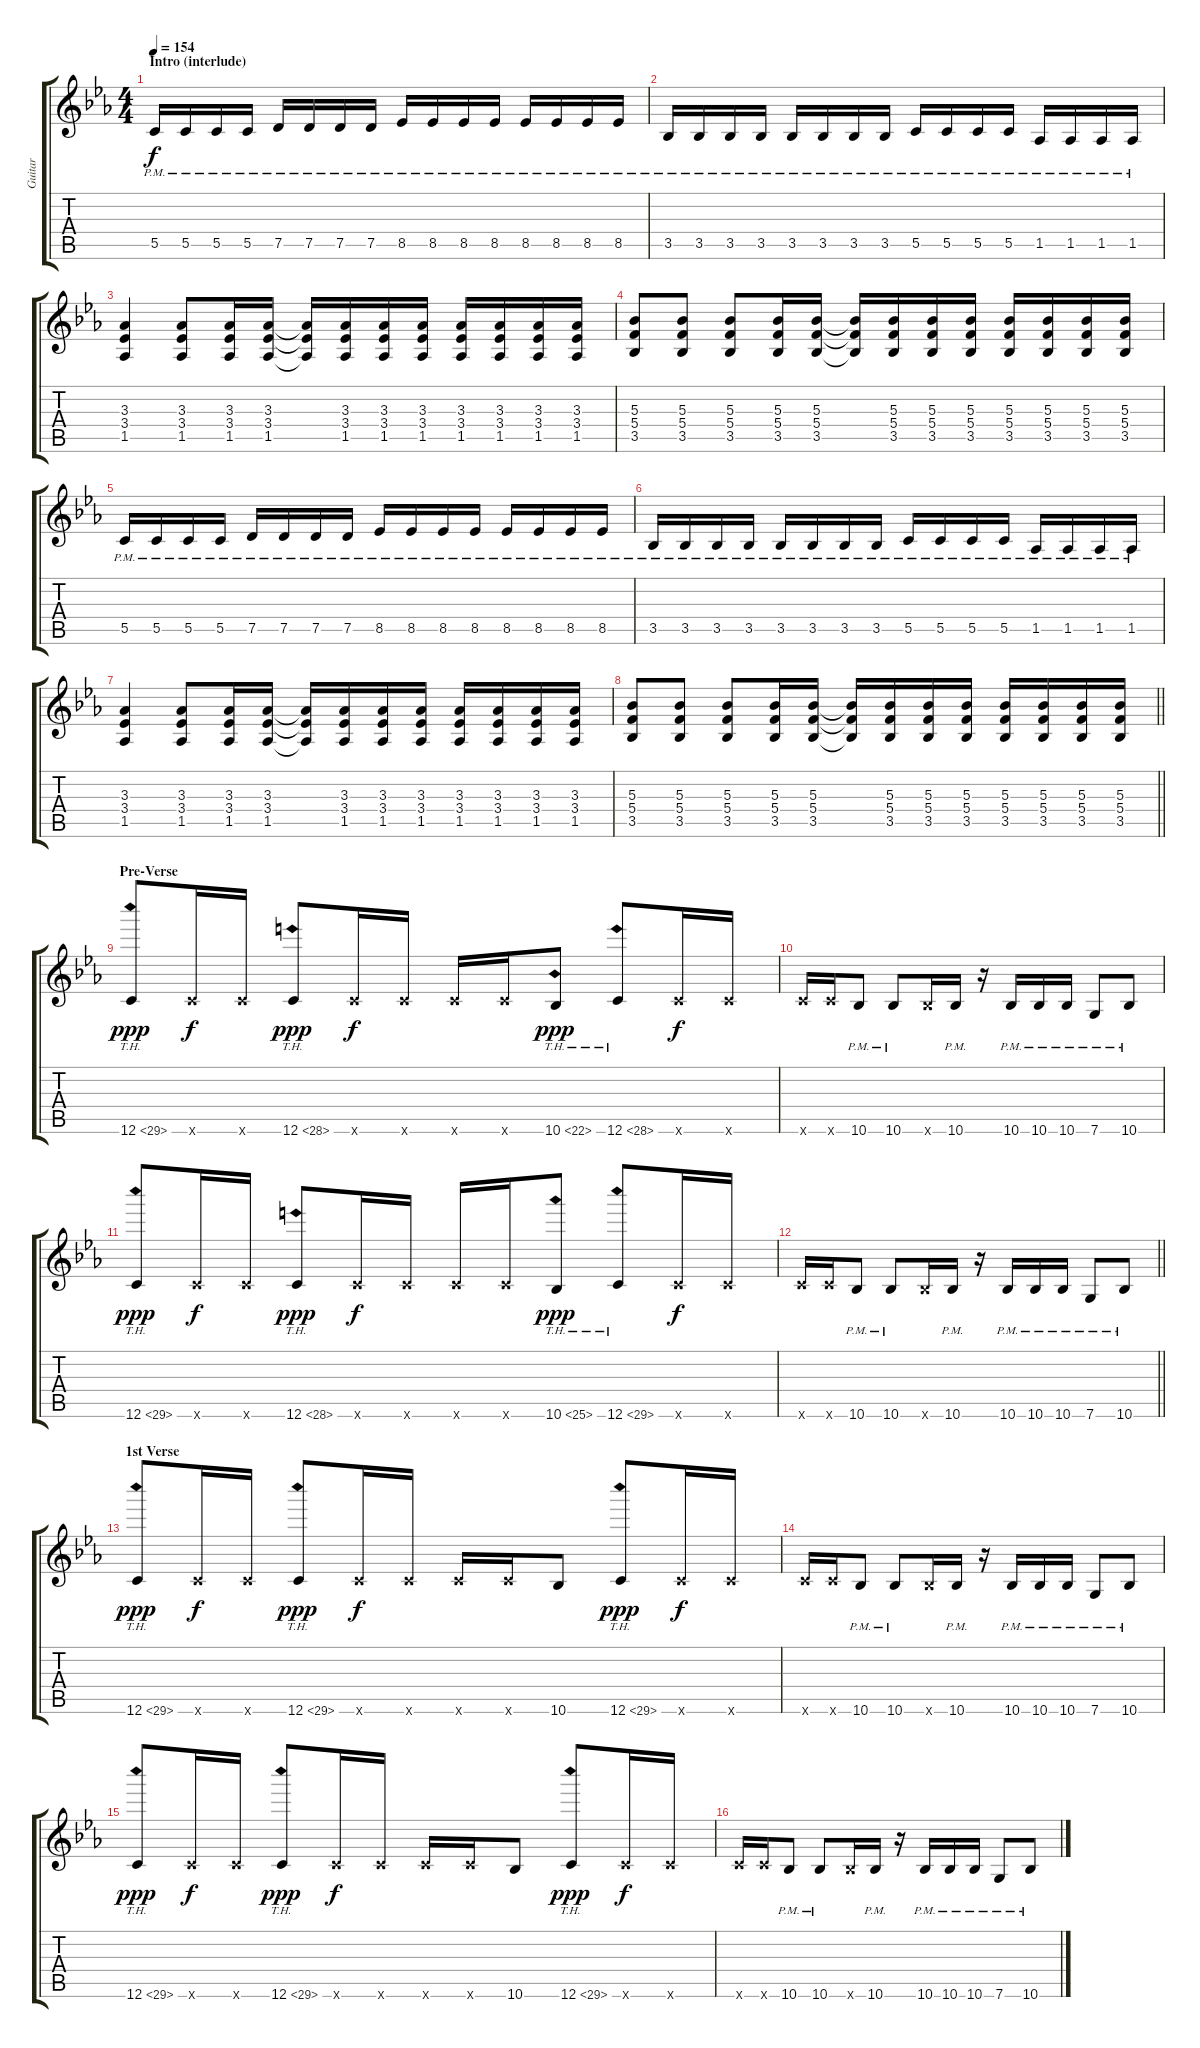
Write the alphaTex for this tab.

\track ("Guitar" "Guitar") {instrument distortionguitar}
\staff {score tabs}
\tuning (D4 A3 F3 C3 G2 C2) {hide}
\ts (4 4)
\section ("" "Intro (interlude)")
\tempo 154
\clef g2
\ks cminor
5.5{pm}.16{dy f instrument distortionguitar} 5.5{pm}.16 5.5{pm}.16 5.5{pm}.16 7.5{pm}.16 7.5{pm}.16 7.5{pm}.16 7.5{pm}.16 8.5{pm}.16 8.5{pm}.16 8.5{pm}.16 8.5{pm}.16 8.5{pm}.16 8.5{pm}.16 8.5{pm}.16 8.5{pm}.16 |
3.5{pm}.16 3.5{pm}.16 3.5{pm}.16 3.5{pm}.16 3.5{pm}.16 3.5{pm}.16 3.5{pm}.16 3.5{pm}.16 5.5{pm}.16 5.5{pm}.16 5.5{pm}.16 5.5{pm}.16 1.5{pm}.16 1.5{pm}.16 1.5{pm}.16 1.5{pm}.16 |
(3.3 3.4 1.5).4 (3.3 3.4 1.5).8 (3.3 3.4 1.5).16 (3.3 3.4 1.5).16 (3.3{t} 3.4{t} 1.5{t}).16 (3.3 3.4 1.5).16 (3.3 3.4 1.5).16 (3.3 3.4 1.5).16 (3.3 3.4 1.5).16 (3.3 3.4 1.5).16 (3.3 3.4 1.5).16 (3.3 3.4 1.5).16 |
(5.3 5.4 3.5).8 (5.3 5.4 3.5).8 (5.3 5.4 3.5).8 (5.3 5.4 3.5).16 (5.3 5.4 3.5).16 (5.3{t} 5.4{t} 3.5{t}).16 (5.3 5.4 3.5).16 (5.3 5.4 3.5).16 (5.3 5.4 3.5).16 (5.3 5.4 3.5).16 (5.3 5.4 3.5).16 (5.3 5.4 3.5).16 (5.3 5.4 3.5).16 |
5.5{pm}.16 5.5{pm}.16 5.5{pm}.16 5.5{pm}.16 7.5{pm}.16 7.5{pm}.16 7.5{pm}.16 7.5{pm}.16 8.5{pm}.16 8.5{pm}.16 8.5{pm}.16 8.5{pm}.16 8.5{pm}.16 8.5{pm}.16 8.5{pm}.16 8.5{pm}.16 |
3.5{pm}.16 3.5{pm}.16 3.5{pm}.16 3.5{pm}.16 3.5{pm}.16 3.5{pm}.16 3.5{pm}.16 3.5{pm}.16 5.5{pm}.16 5.5{pm}.16 5.5{pm}.16 5.5{pm}.16 1.5{pm}.16 1.5{pm}.16 1.5{pm}.16 1.5{pm}.16 |
(3.3 3.4 1.5).4 (3.3 3.4 1.5).8 (3.3 3.4 1.5).16 (3.3 3.4 1.5).16 (3.3{t} 3.4{t} 1.5{t}).16 (3.3 3.4 1.5).16 (3.3 3.4 1.5).16 (3.3 3.4 1.5).16 (3.3 3.4 1.5).16 (3.3 3.4 1.5).16 (3.3 3.4 1.5).16 (3.3 3.4 1.5).16 |
\barLineRight lightlight
(5.3 5.4 3.5).8 (5.3 5.4 3.5).8 (5.3 5.4 3.5).8 (5.3 5.4 3.5).16 (5.3 5.4 3.5).16 (5.3{t} 5.4{t} 3.5{t}).16 (5.3 5.4 3.5).16 (5.3 5.4 3.5).16 (5.3 5.4 3.5).16 (5.3 5.4 3.5).16 (5.3 5.4 3.5).16 (5.3 5.4 3.5).16 (5.3 5.4 3.5).16 |
\section ("" "Pre-Verse")
12.6{th 17}.8{dy ppp} 12.6{x}.16{dy f} 12.6{x}.16 12.6{th 16}.8{dy ppp} 12.6{x}.16{dy f} 12.6{x}.16 12.6{x}.16 12.6{x}.16 10.6{th 12}.8{dy ppp} 12.6{th 16}.8 12.6{x}.16{dy f} 12.6{x}.16 |
12.6{x}.16 12.6{x}.16 10.6{pm}.8 10.6{pm}.8 10.6{x}.16 10.6{pm}.16 r.16 10.6{pm}.16 10.6{pm}.16 10.6{pm}.16 7.6{pm}.8 10.6{pm}.8 |
12.6{th 17}.8{dy ppp} 12.6{x}.16{dy f} 12.6{x}.16 12.6{th 16}.8{dy ppp} 12.6{x}.16{dy f} 12.6{x}.16 12.6{x}.16 12.6{x}.16 10.6{th 15}.8{dy ppp} 12.6{th 17}.8 12.6{x}.16{dy f} 12.6{x}.16 |
\barLineRight lightlight
12.6{x}.16 12.6{x}.16 10.6{pm}.8 10.6{pm}.8 10.6{x}.16 10.6{pm}.16 r.16 10.6{pm}.16 10.6{pm}.16 10.6{pm}.16 7.6{pm}.8 10.6{pm}.8 |
\section ("" "1st Verse")
12.6{th 17}.8{dy ppp} 12.6{x}.16{dy f} 12.6{x}.16 12.6{th 17}.8{dy ppp} 12.6{x}.16{dy f} 12.6{x}.16 12.6{x}.16 12.6{x}.16 10.6.8 12.6{th 17}.8{dy ppp} 12.6{x}.16{dy f} 12.6{x}.16 |
12.6{x}.16 12.6{x}.16 10.6{pm}.8 10.6{pm}.8 10.6{x}.16 10.6{pm}.16 r.16 10.6{pm}.16 10.6{pm}.16 10.6{pm}.16 7.6{pm}.8 10.6{pm}.8 |
12.6{th 17}.8{dy ppp} 12.6{x}.16{dy f} 12.6{x}.16 12.6{th 17}.8{dy ppp} 12.6{x}.16{dy f} 12.6{x}.16 12.6{x}.16 12.6{x}.16 10.6.8 12.6{th 17}.8{dy ppp} 12.6{x}.16{dy f} 12.6{x}.16 |
12.6{x}.16 12.6{x}.16 10.6{pm}.8 10.6{pm}.8 10.6{x}.16 10.6{pm}.16 r.16 10.6{pm}.16 10.6{pm}.16 10.6{pm}.16 7.6{pm}.8 10.6{pm}.8
